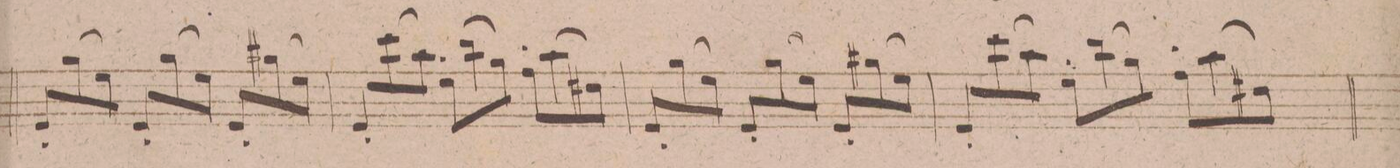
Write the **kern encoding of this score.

**kern	**dynam
*I"Violino 1mo	*
*clefG2	*
*k[f#]	*
*M9/8	*
8e'/L	.
(8gg\	.
8ee\J)	.
8e'/L	.
(8gg\	.
8ee\J)	.
8e'/L	.
(8gg#X\	.
8ee\J)	.
=12	=12
8e'/L	.
(8ccc\	.
8aa\J)	.
8ee'\L	.
(8bb\	.
8gg\J)	.
8ff#'\L	.
(8aa\	.
8dd#X\J)	.
=13	=13
8e'/L	.
(8gg\	.
8ee\J)	.
8e'/L	.
(8gg\	.
8ee\J)	.
8e'/L	.
(8gg#X\	.
8ee\J)	.
=14	=14
8e'/L	.
(8ccc\	.
8aa\J)	.
8ee'\L	.
(8bb\	.
8gg\J)	.
8ff#'\L	.
(8aa\	.
8dd#X\J)	.
=15	=15
*-	*-
